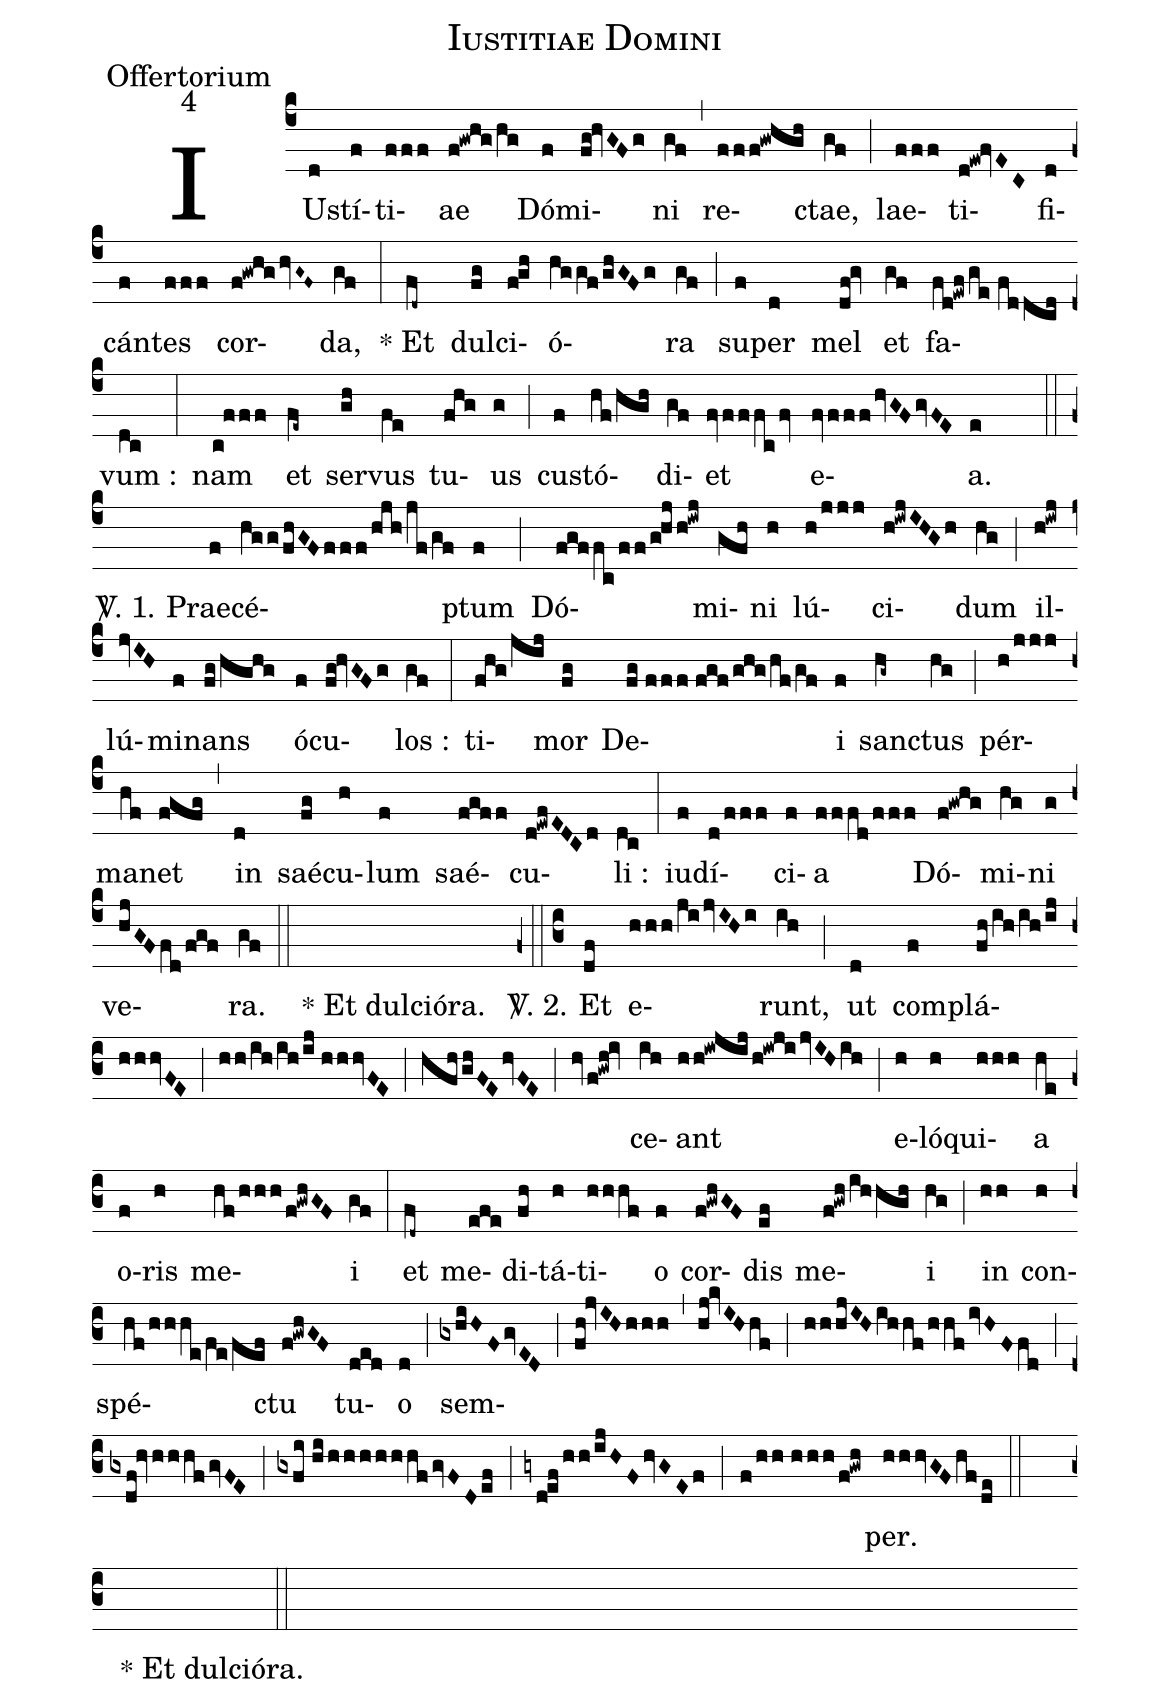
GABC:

name:Iustitiae Domini;
office-part:Offertorium;
mode:4;
%%
(c4) IU(d)stí(f)ti(fff)ae(f!gwhg/hg) Dó(f)mi(fg!hvGFg)ni(gf) (,) re(fff!gwhgh)ctae,(gf) (;) lae(fff)ti(d!ew!fvEC)fi(d)cán(f)tes(fff) cor(f!gwhghvG~F~)da,(gf) (:) * Et(fd~) dul(fg)ci(fgh)ó(hggf/ghGFg)ra(gf) (;) su(f)per(d) mel(df!gv) et(gf) fa(fd!ewf/ge//fddcd)vum :(dc) (:) nam(c!fff) et(fe~) ser(gh)vus(fe) tu(fhg)us(g) (;) cu(f)stó(hf/hgh)di(gf)et(fvfffcfv) e(fvfffhvGFgvFE)a.(e) (::)
<sp>V/</sp>. 1. Prae(f)cé(hgg/fhGFfff/hjh/jf/gf)ptum(f) (;) Dó(fgffc/ff/ghjh!iwj)mi(gfh)ni(h) lú(h/jjj)ci(h!iwjIHGh)dum(hg) (;) il(h!iwj)lú(jvIH)mi(f)nans(fg/hghg) ó(f)cu(fg!hvGFg)los :(gf) (:) ti(fhg/jij)mor(fg) De(fg//fff//fgf/ghg/hf/gf)i(f) san(hg~)ctus(hg) (;) pér(h/jjj)ma(hf)net(fgfg) (,) in(d) saé(fg)cu(h)lum(f) saé(fgff)cu(d!ewfEDCd)li :(dc) (:) iu(f)dí(d/fff)ci(f)a(fffd/fff) Dó(f!gwhg)mi(hg)ni(g) ve(hjGFfd/fgf)ra.(gf) (::) ()* Et dulcióra.() (z0::c3)
<sp>V/</sp>. 2. Et(df) e(hhh/jijvIHi)runt,(ih) (;) ut(d) com(f)plá(fh/ih/ih/ij//hhhvFE)(;)(hh/ih/ih/ij//hhhvFE)(;)(hfh/ghFEhvFE)(;)(hv/f!gwh!iv)ce(ih)ant(hh!iwjij/h!iwjijvIHih) (;) e(h)ló(h)qui(hhh)a(he) o(f)ris(h) me(hf/hhh/f!gwhGF)i(gf) (:) et(fd~) me(efe)di(fh)tá(h)ti(hhhf)o(f) cor(f!gwhGF)dis(ef) me(f!gwh/ihhgh)i(hg) (;) in(hh) con(h)spé(hf/hhhe/fe/fef)ctu(f!gwhGF) tu(ded)o(d) (;) sem(gxhiHFgvED)(;)(fh!jvIHhhh)(,)(hj!kvIHhf)(;)(hhhjIHihhf/hhfivHFfd)(;)(gxdf!hvhhhfgvFE)(;)(gxfi//hi/hhhhhhfgvFDef)(;)(gydef/hh/ijHFhvGEf)(;)(f/hh//hhh/f!gwh)per.(hhhvGFhf/de) (::) ()* Et dulcióra.() (::)
